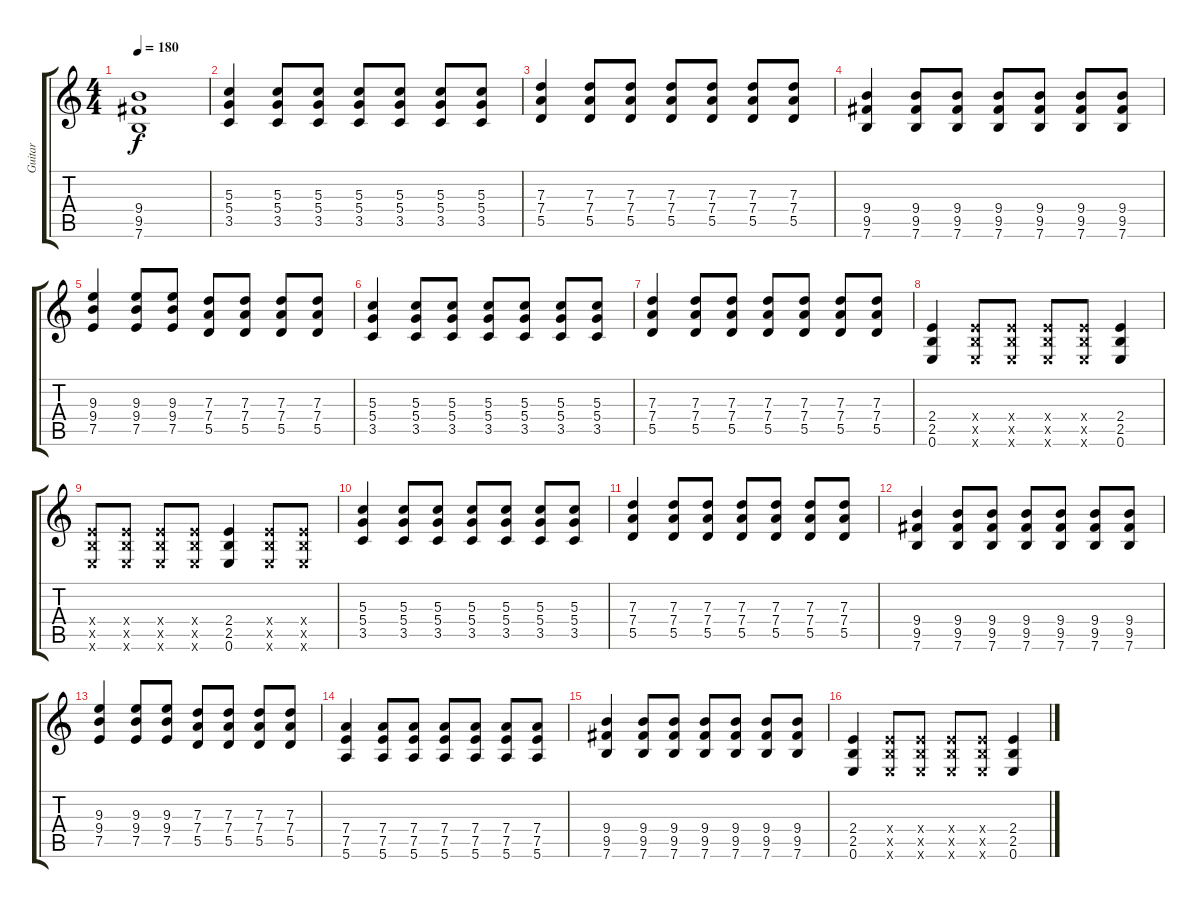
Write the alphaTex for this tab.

\track ("Guitar" "Guitar") {instrument distortionguitar}
\staff {score tabs}
\tuning (E4 B3 G3 D3 A2 E2) {hide}
\ts (4 4)
\tempo 180
\clef g2
\ks c
(9.4{t} 9.5{t} 7.6{t}).1{dy f} |
(5.3 5.4 3.5).4 (5.3 5.4 3.5).8 (5.3 5.4 3.5).8 (5.3 5.4 3.5).8 (5.3 5.4 3.5).8 (5.3 5.4 3.5).8 (5.3 5.4 3.5).8 |
(7.3 7.4 5.5).4 (7.3 7.4 5.5).8 (7.3 7.4 5.5).8 (7.3 7.4 5.5).8 (7.3 7.4 5.5).8 (7.3 7.4 5.5).8 (7.3 7.4 5.5).8 |
(9.4 9.5 7.6).4 (9.4 9.5 7.6).8 (9.4 9.5 7.6).8 (9.4 9.5 7.6).8 (9.4 9.5 7.6).8 (9.4 9.5 7.6).8 (9.4 9.5 7.6).8 |
(9.3 9.4 7.5).4 (9.3 9.4 7.5).8 (9.3 9.4 7.5).8 (7.3 7.4 5.5).8 (7.3 7.4 5.5).8 (7.3 7.4 5.5).8 (7.3 7.4 5.5).8 |
(5.3 5.4 3.5).4 (5.3 5.4 3.5).8 (5.3 5.4 3.5).8 (5.3 5.4 3.5).8 (5.3 5.4 3.5).8 (5.3 5.4 3.5).8 (5.3 5.4 3.5).8 |
(7.3 7.4 5.5).4 (7.3 7.4 5.5).8 (7.3 7.4 5.5).8 (7.3 7.4 5.5).8 (7.3 7.4 5.5).8 (7.3 7.4 5.5).8 (7.3 7.4 5.5).8 |
(2.4 2.5 0.6).4 (2.4{x} 2.5{x} 0.6{x}).8 (2.4{x} 2.5{x} 0.6{x}).8 (2.4{x} 2.5{x} 0.6{x}).8 (2.4{x} 2.5{x} 0.6{x}).8 (2.4 2.5 0.6).4 |
(2.4{x} 2.5{x} 0.6{x}).8 (2.4{x} 2.5{x} 0.6{x}).8 (2.4{x} 2.5{x} 0.6{x}).8 (2.4{x} 2.5{x} 0.6{x}).8 (2.4 2.5 0.6).4 (2.4{x} 2.5{x} 0.6{x}).8 (2.4{x} 2.5{x} 0.6{x}).8 |
(5.3 5.4 3.5).4 (5.3 5.4 3.5).8 (5.3 5.4 3.5).8 (5.3 5.4 3.5).8 (5.3 5.4 3.5).8 (5.3 5.4 3.5).8 (5.3 5.4 3.5).8 |
(7.3 7.4 5.5).4 (7.3 7.4 5.5).8 (7.3 7.4 5.5).8 (7.3 7.4 5.5).8 (7.3 7.4 5.5).8 (7.3 7.4 5.5).8 (7.3 7.4 5.5).8 |
(9.4 9.5 7.6).4 (9.4 9.5 7.6).8 (9.4 9.5 7.6).8 (9.4 9.5 7.6).8 (9.4 9.5 7.6).8 (9.4 9.5 7.6).8 (9.4 9.5 7.6).8 |
(9.3 9.4 7.5).4 (9.3 9.4 7.5).8 (9.3 9.4 7.5).8 (7.3 7.4 5.5).8 (7.3 7.4 5.5).8 (7.3 7.4 5.5).8 (7.3 7.4 5.5).8 |
(7.4 7.5 5.6).4 (7.4 7.5 5.6).8 (7.4 7.5 5.6).8 (7.4 7.5 5.6).8 (7.4 7.5 5.6).8 (7.4 7.5 5.6).8 (7.4 7.5 5.6).8 |
(9.4 9.5 7.6).4 (9.4 9.5 7.6).8 (9.4 9.5 7.6).8 (9.4 9.5 7.6).8 (9.4 9.5 7.6).8 (9.4 9.5 7.6).8 (9.4 9.5 7.6).8 |
(2.4 2.5 0.6).4 (2.4{x} 2.5{x} 0.6{x}).8 (2.4{x} 2.5{x} 0.6{x}).8 (2.4{x} 2.5{x} 0.6{x}).8 (2.4{x} 2.5{x} 0.6{x}).8 (2.4 2.5 0.6).4
